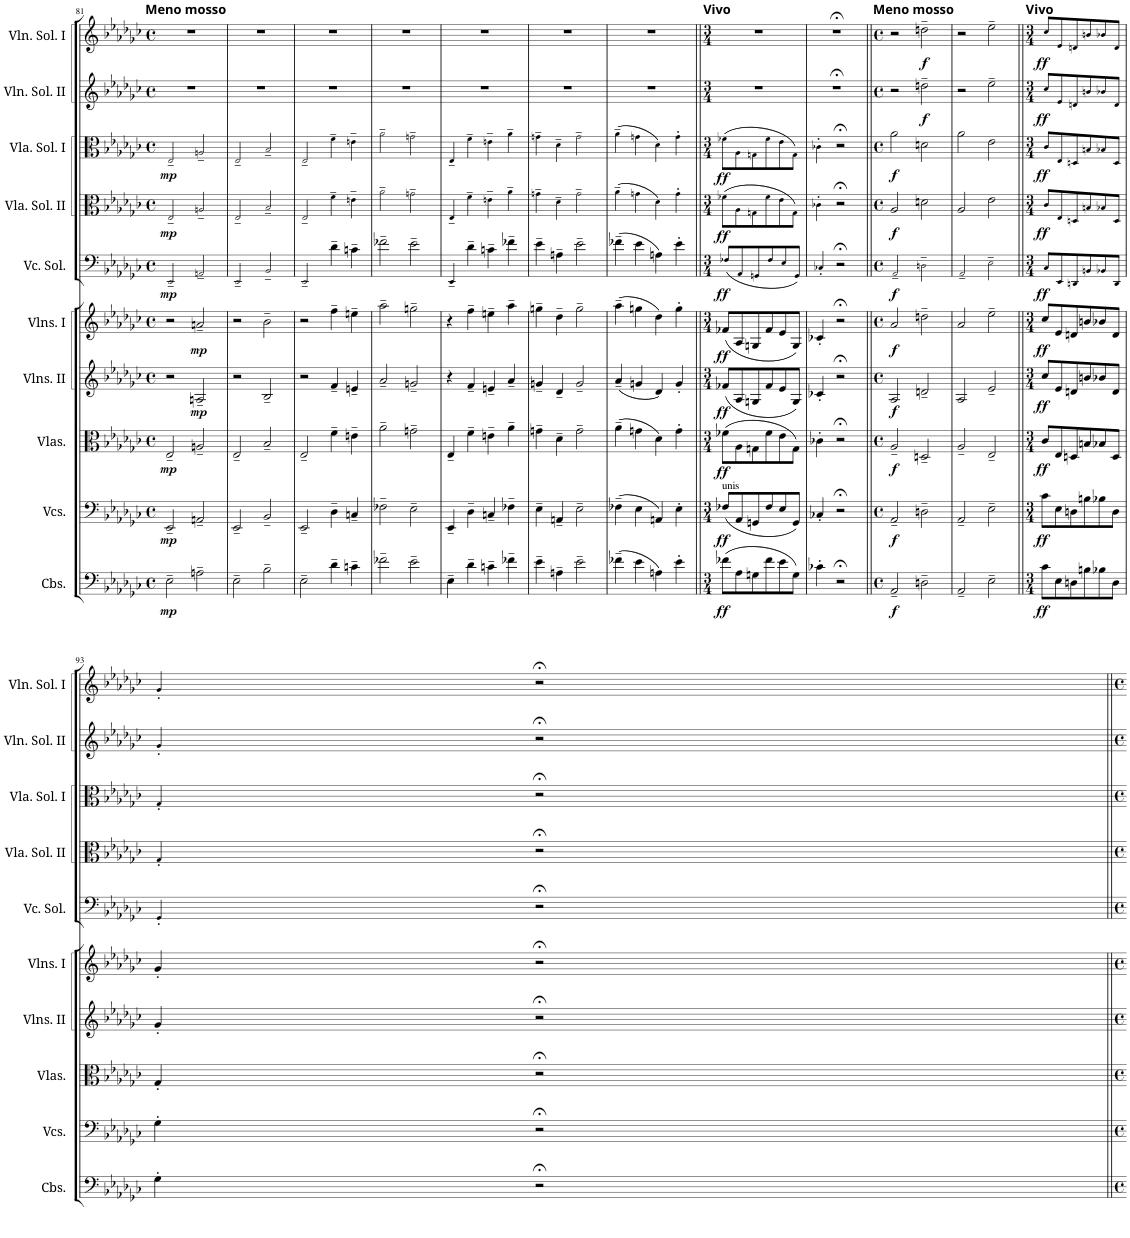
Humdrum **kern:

**kern	**dynam	**kern	**dynam	**kern	**dynam	**kern	**dynam	**kern	**dynam	**kern	**dynam	**kern	**dynam	**kern	**dynam	**kern	**dynam	**kern	**dynam
*part10	*part10	*part9	*part9	*part8	*part8	*part7	*part7	*part6	*part6	*part5	*part5	*part4	*part4	*part3	*part3	*part2	*part2	*part1	*part1
*staff10	*staff10	*staff9	*staff9	*staff8	*staff8	*staff7	*staff7	*staff6	*staff6	*staff5	*staff5	*staff4	*staff4	*staff3	*staff3	*staff2	*staff2	*staff1	*staff1
*I"Contrabasses	*	*I"Violoncellos	*	*I"Violas	*	*I"Violins II	*	*I"Violins I	*	*I"Violoncello Solo	*	*I"Viola Solo II	*	*I"Viola Solo I	*	*I"Violin Solo II	*	*I"Violin Solo I	*
*I'Cbs.	*	*I'Vcs.	*	*I'Vlas.	*	*I'Vlns. II	*	*I'Vlns. I	*	*I'Vc. Sol.	*	*I'Vla. Sol. II	*	*I'Vla. Sol. I	*	*I'Vln. Sol. II	*	*I'Vln. Sol. I	*
!!LO:PB:g=z
*clefF4	*	*clefF4	*	*clefC3	*	*clefG2	*	*clefG2	*	*clefF4	*	*clefC3	*	*clefC3	*	*clefG2	*	*clefG2	*
*Trd7c12	*	*	*	*	*	*	*	*	*	*	*	*	*	*	*	*	*	*	*
*k[b-e-a-d-g-c-]	*	*k[b-e-a-d-g-c-]	*	*k[b-e-a-d-g-c-]	*	*k[b-e-a-d-g-c-]	*	*k[b-e-a-d-g-c-]	*	*k[b-e-a-d-g-c-]	*	*k[b-e-a-d-g-c-]	*	*k[b-e-a-d-g-c-]	*	*k[b-e-a-d-g-c-]	*	*k[b-e-a-d-g-c-]	*
*M4/4	*	*M4/4	*	*M4/4	*	*M4/4	*	*M4/4	*	*M4/4	*	*M4/4	*	*M4/4	*	*M4/4	*	*M4/4	*
*met(c)	*	*met(c)	*	*met(c)	*	*met(c)	*	*met(c)	*	*met(c)	*	*met(c)	*	*met(c)	*	*met(c)	*	*met(c)	*
=81	=81	=81	=81	=81	=81	=81	=81	=81	=81	=81	=81	=81	=81	=81	=81	=81	=81	=81	=81
!	!	!	!	!	!	!	!	!	!	!	!	!	!	!	!	!	!	!LO:TX:a:B:t=Meno mosso	!
!	!LO:DY:b	!	!LO:DY:b	!	!LO:DY:b	!	!	!	!	!	!LO:DY:b	!	!LO:DY:b	!	!LO:DY:b	!	!	!	!
2E-~\	mp	2EE-~/	mp	2E-~/	mp	2r	.	2r	.	2EE-~/	mp	2E-~/	mp	2E-~/	mp	1r	.	1r	.
!	!	!	!	!	!	!	!LO:DY:b	!	!LO:DY:b	!	!	!	!	!	!	!	!	!	!
2An~\	.	2AAn~/	.	2An~/	.	2An~/	mp	2an~/	mp	2AAn~/	.	2An~/	.	2An~/	.	.	.	.	.
=82	=82	=82	=82	=82	=82	=82	=82	=82	=82	=82	=82	=82	=82	=82	=82	=82	=82	=82	=82
2E-~\	.	2EE-~/	.	2E-~/	.	2r	.	2r	.	2EE-~/	.	2E-~/	.	2E-~/	.	1r	.	1r	.
2B-~\	.	2BB-~/	.	2B-~/	.	2B-~/	.	2b-~\	.	2BB-~/	.	2B-~/	.	2B-~/	.	.	.	.	.
=83	=83	=83	=83	=83	=83	=83	=83	=83	=83	=83	=83	=83	=83	=83	=83	=83	=83	=83	=83
2E-~\	.	2EE-~/	.	2E-~/	.	2r	.	2r	.	2EE-~/	.	2E-~/	.	2E-~/	.	1r	.	1r	.
4d-~\	.	4D-~\	.	4f~\	.	4f~/	.	4ff~\	.	4d-~\	.	4f~\	.	4f~\	.	.	.	.	.
4cn~\	.	4Cn~/	.	4en~\	.	4en~/	.	4een~\	.	4cn~\	.	4en~\	.	4en~\	.	.	.	.	.
=84	=84	=84	=84	=84	=84	=84	=84	=84	=84	=84	=84	=84	=84	=84	=84	=84	=84	=84	=84
2f-X~\	.	2F-X~\	.	2a-~\	.	2a-~/	.	2aa-~\	.	2f-X~\	.	2a-~\	.	2a-~\	.	1r	.	1r	.
2e-~\	.	2E-~\	.	2gn~\	.	2gn~/	.	2ggn~\	.	2e-~\	.	2gn~\	.	2gn~\	.	.	.	.	.
=85	=85	=85	=85	=85	=85	=85	=85	=85	=85	=85	=85	=85	=85	=85	=85	=85	=85	=85	=85
4E-~\	.	4EE-~/	.	4E-~/	.	4r	.	4r	.	4EE-~/	.	4E-~/	.	4E-~/	.	1r	.	1r	.
4d-~\	.	4D-~\	.	4f~\	.	4f~/	.	4ff~\	.	4d-~\	.	4f~\	.	4f~\	.	.	.	.	.
4cn~\	.	4Cn~/	.	4en~\	.	4en~/	.	4een~\	.	4cn~\	.	4en~\	.	4en~\	.	.	.	.	.
4f-X~\	.	4F-X~\	.	4a-~\	.	4a-~/	.	4aa-~\	.	4f-X~\	.	4a-~\	.	4a-~\	.	.	.	.	.
=86	=86	=86	=86	=86	=86	=86	=86	=86	=86	=86	=86	=86	=86	=86	=86	=86	=86	=86	=86
4e-~\	.	4E-~\	.	4gn~\	.	4gn~/	.	4ggn~\	.	4e-~\	.	4gn~\	.	4gn~\	.	1r	.	1r	.
4An~\	.	4AAn~/	.	4d-~\	.	4d-~/	.	4dd-~\	.	4An~\	.	4d-~\	.	4d-~\	.	.	.	.	.
2e-~\	.	2E-~\	.	2g~\	.	2g~/	.	2gg~\	.	2e-~\	.	2g~\	.	2g~\	.	.	.	.	.
=87	=87	=87	=87	=87	=87	=87	=87	=87	=87	=87	=87	=87	=87	=87	=87	=87	=87	=87	=87
(4f-X~\	.	(4F-X~\	.	(4a-~\	.	(4a-~/	.	(4aa-~\	.	(4f-X~\	.	(4a-~\	.	(4a-~\	.	1r	.	1r	.
4e-\	.	4E-\	.	4gn\	.	4gn/	.	4ggn\	.	4e-\	.	4gn\	.	4gn\	.	.	.	.	.
4An\)	.	4AAn/)	.	4d-\)	.	4d-/)	.	4dd-\)	.	4An\)	.	4d-\)	.	4d-\)	.	.	.	.	.
4e-'\	.	4E-'\	.	4g'\	.	4g'/	.	4gg'\	.	4e-'\	.	4g'\	.	4g'\	.	.	.	.	.
=88||	=88||	=88||	=88||	=88||	=88||	=88||	=88||	=88||	=88||	=88||	=88||	=88||	=88||	=88||	=88||	=88||	=88||	=88||	=88||
*M3/4	*	*M3/4	*	*M3/4	*	*M3/4	*	*M3/4	*	*M3/4	*	*M3/4	*	*M3/4	*	*M3/4	*	*M3/4	*
!	!	!	!	!	!	!	!	!	!	!	!	!	!	!	!	!	!	!LO:TX:a:B:t=Vivo	!
!	!	!LO:TX:a:t=unis	!	!	!	!	!	!	!	!	!	!	!	!	!	!	!	!	!
!	!LO:DY:b	!	!LO:DY:b	!	!LO:DY:b	!	!LO:DY:b	!	!LO:DY:b	!	!LO:DY:b	!	!LO:DY:b	!	!LO:DY:b	!	!	!	!
(8f-X\L	ff	(8F-X/L	ff	(8f-X\L	ff	(8f-X/L	ff	(8f-X/L	ff	(8F-X/L	ff	(8f-X\L	ff	(8f-X\L	ff	2.r	.	2.r	.
8A-\	.	8AA-/	.	8A-\	.	8A-/	.	8A-/	.	8AA-/	.	8A-\	.	8A-\	.	.	.	.	.
8Gn\	.	8GGn/	.	8Gn\	.	8Gn/	.	8Gn/	.	8GGn/	.	8Gn\	.	8Gn\	.	.	.	.	.
8f-\	.	8F-/	.	8f-\	.	8f-/	.	8f-/	.	8F-/	.	8f-\	.	8f-\	.	.	.	.	.
8e-\	.	8E-/	.	8e-\	.	8e-/	.	8e-/	.	8E-/	.	8e-\	.	8e-\	.	.	.	.	.
8G\J)	.	8GG/J)	.	8G\J)	.	8G/J)	.	8G/J)	.	8GG/J)	.	8G\J)	.	8G\J)	.	.	.	.	.
=89	=89	=89	=89	=89	=89	=89	=89	=89	=89	=89	=89	=89	=89	=89	=89	=89	=89	=89	=89
4c-X'\	.	4C-X'/	.	4c-X'\	.	4c-X'/	.	4c-X'/	.	4C-X'/	.	4c-X'\	.	4c-X'\	.	2.r;<	.	2.r;<	.
2r;<	.	2r;<	.	2r;<	.	2r;<	.	2r;<	.	2r;<	.	2r;<	.	2r;<	.	.	.	.	.
=90||	=90||	=90||	=90||	=90||	=90||	=90||	=90||	=90||	=90||	=90||	=90||	=90||	=90||	=90||	=90||	=90||	=90||	=90||	=90||
*M4/4	*	*M4/4	*	*M4/4	*	*M4/4	*	*M4/4	*	*M4/4	*	*M4/4	*	*M4/4	*	*M4/4	*	*M4/4	*
*met(c)	*	*met(c)	*	*met(c)	*	*met(c)	*	*met(c)	*	*met(c)	*	*met(c)	*	*met(c)	*	*met(c)	*	*met(c)	*
!	!	!	!	!	!	!	!	!	!	!	!	!	!	!	!	!	!	!LO:TX:a:B:t=Meno mosso	!
!	!LO:DY:b	!	!LO:DY:b	!	!LO:DY:b	!	!LO:DY:b	!	!LO:DY:b	!	!LO:DY:b	!	!LO:DY:b	!	!LO:DY:b	!	!	!	!
2AA-~/	f	2AA-~/	f	2A-~/	f	2A-/	f	2a-/	f	2AA-~/	f	2A-/	f	2a-\	f	2r	.	2r	.
!	!	!	!	!	!	!	!	!	!	!	!	!	!	!	!	!	!LO:DY:b	!	!LO:DY:b
2Dn~\	.	2Dn~\	.	2Dn~/	.	2dn~/	.	2ddn~\	.	2Dn~\	.	2dn\	.	2dn\	.	2ddn~\	f	2ddn~\	f
=91	=91	=91	=91	=91	=91	=91	=91	=91	=91	=91	=91	=91	=91	=91	=91	=91	=91	=91	=91
2AA-~/	.	2AA-~/	.	2A-~/	.	2A-/	.	2a-/	.	2AA-~/	.	2A-/	.	2a-\	.	2r	.	2r	.
2E-~\	.	2E-~\	.	2E-~/	.	2e-~/	.	2ee-~\	.	2E-~\	.	2e-\	.	2e-\	.	2ee-~\	.	2ee-~\	.
=92||	=92||	=92||	=92||	=92||	=92||	=92||	=92||	=92||	=92||	=92||	=92||	=92||	=92||	=92||	=92||	=92||	=92||	=92||	=92||
*M3/4	*	*M3/4	*	*M3/4	*	*M3/4	*	*M3/4	*	*M3/4	*	*M3/4	*	*M3/4	*	*M3/4	*	*M3/4	*
!	!	!	!	!	!	!	!	!	!	!	!	!	!	!	!	!	!	!LO:TX:a:B:t=Vivo	!
!	!LO:DY:b	!	!LO:DY:b	!	!LO:DY:b	!	!LO:DY:b	!	!LO:DY:b	!	!LO:DY:b	!	!LO:DY:b	!	!LO:DY:b	!	!LO:DY:b	!	!LO:DY:b
8c-\L	ff	8c-\L	ff	8c-/L	ff	8cc-/L	ff	8cc-/L	ff	8C-/L	ff	8c-/L	ff	8c-/L	ff	8cc-/L	ff	8cc-/L	ff
8E-\	.	8E-\	.	8E-/	.	8e-/	.	8e-/	.	8EE-/	.	8E-/	.	8E-/	.	8e-/	.	8e-/	.
8Dn\	.	8Dn\	.	8Dn/	.	8dn/	.	8dn/	.	8DDn/	.	8Dn/	.	8Dn/	.	8dn/	.	8dn/	.
8Bn\	.	8Bn\	.	8Bn/	.	8bn/	.	8bn/	.	8BBn/	.	8Bn/	.	8Bn/	.	8bn/	.	8bn/	.
8B-X\	.	8B-X\	.	8B-X/	.	8b-X/	.	8b-X/	.	8BB-X/	.	8B-X/	.	8B-X/	.	8b-X/	.	8b-X/	.
8D\J	.	8D\J	.	8D/J	.	8d/J	.	8d/J	.	8DD/J	.	8D/J	.	8D/J	.	8d/J	.	8d/J	.
!!LO:LB:g=z
=93	=93	=93	=93	=93	=93	=93	=93	=93	=93	=93	=93	=93	=93	=93	=93	=93	=93	=93	=93
4G-'\	.	4G-'\	.	4G-'/	.	4g-'/	.	4g-'/	.	4GG-'/	.	4G-'/	.	4G-'/	.	4g-'/	.	4g-'/	.
2r;<	.	2r;<	.	2r;<	.	2r;<	.	2r;<	.	2r;<	.	2r;<	.	2r;<	.	2r;<	.	2r;<	.
=||	=||	=||	=||	=||	=||	=||	=||	=||	=||	=||	=||	=||	=||	=||	=||	=||	=||	=||	=||
*-	*-	*-	*-	*-	*-	*-	*-	*-	*-	*-	*-	*-	*-	*-	*-	*-	*-	*-	*-
